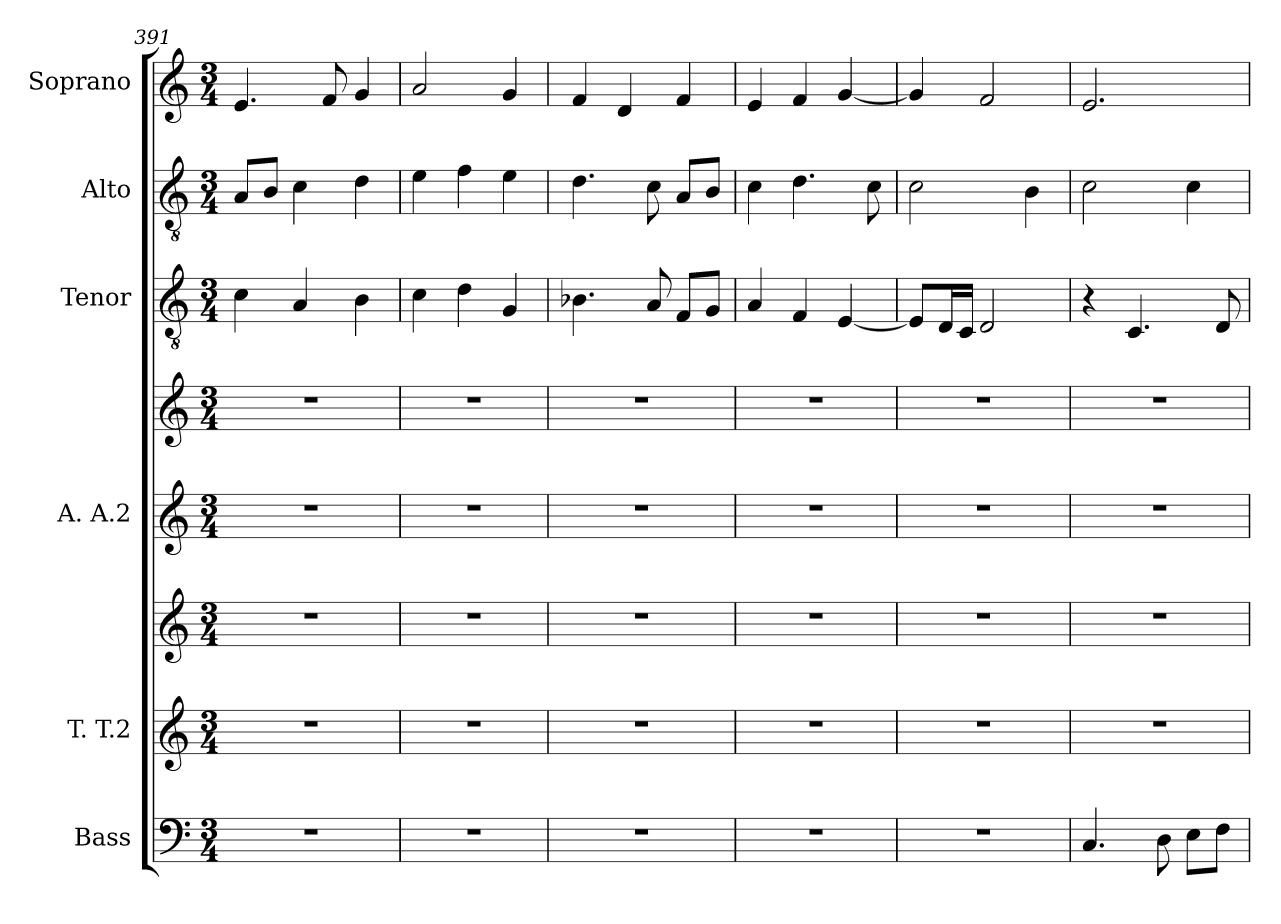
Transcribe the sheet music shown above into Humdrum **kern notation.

**kern	**kern	**kern	**kern	**kern	**kern	**kern	**kern
*part6	*part5	*part5	*part4	*part4	*part3	*part2	*part1
*staff8	*staff7	*staff6	*staff5	*staff4	*staff3	*staff2	*staff1
*I"Bass	*I"T. T.2	*	*I"A. A.2	*	*I"Tenor	*I"Alto	*I"Soprano
*I'B.	*I'T.	*	*I'A.	*	*I'T.	*I'A.	*I'S.
*clefF4	*clefG2	*clefG2	*clefG2	*clefG2	*clefGv2	*clefGv2	*clefG2
*k[]	*k[]	*k[]	*k[]	*k[]	*k[]	*k[]	*k[]
*C:	*C:	*C:	*C:	*C:	*C:	*C:	*C:
*M3/4	*M3/4	*M3/4	*M3/4	*M3/4	*M3/4	*M3/4	*M3/4
=391	=391	=391	=391	=391	=391	=391	=391
!LO:N:vis=1	!	!	!	!	!	!	!
2.r	2.r	2.r	2.r	2.r	4c\	8A/L	4.e/
.	.	.	.	.	.	8B/J	.
.	.	.	.	.	4A/	4c\	.
.	.	.	.	.	.	.	8f/
.	.	.	.	.	4B\	4d\	4g/
=392	=392	=392	=392	=392	=392	=392	=392
!LO:N:vis=1	!	!	!	!	!	!	!
2.r	2.r	2.r	2.r	2.r	4c\	4e\	2a/
.	.	.	.	.	4d\	4f\	.
.	.	.	.	.	4G/	4e\	4g/
=393	=393	=393	=393	=393	=393	=393	=393
!LO:N:vis=1	!	!	!	!	!	!	!
2.r	2.r	2.r	2.r	2.r	4.B-X\	4.d\	4f/
.	.	.	.	.	.	.	4d/
.	.	.	.	.	8A/	8c\	.
.	.	.	.	.	8F/L	8A/L	4f/
.	.	.	.	.	8G/J	8B/J	.
=394	=394	=394	=394	=394	=394	=394	=394
!LO:N:vis=1	!	!	!	!	!	!	!
2.r	2.r	2.r	2.r	2.r	4A/	4c\	4e/
.	.	.	.	.	4F/	4.d\	4f/
.	.	.	.	.	[<4E/	.	[<4g/
.	.	.	.	.	.	8c\	.
!!LO:LB:g=z
=395	=395	=395	=395	=395	=395	=395	=395
!LO:N:vis=1	!	!	!	!	!	!	!
2.r	2.r	2.r	2.r	2.r	8E/L]	2c\	4g/]
.	.	.	.	.	16D/L	.	.
.	.	.	.	.	16C/JJ	.	.
.	.	.	.	.	2D/	.	2f/
.	.	.	.	.	.	4B\	.
=396	=396	=396	=396	=396	=396	=396	=396
4.C/	2.r	2.r	2.r	2.r	4r	2c\	2.e/
.	.	.	.	.	4.C/	.	.
8D\	.	.	.	.	.	.	.
8E\L	.	.	.	.	.	4c\	.
8F\J	.	.	.	.	8D/	.	.
=	=	=	=	=	=	=	=
*-	*-	*-	*-	*-	*-	*-	*-
